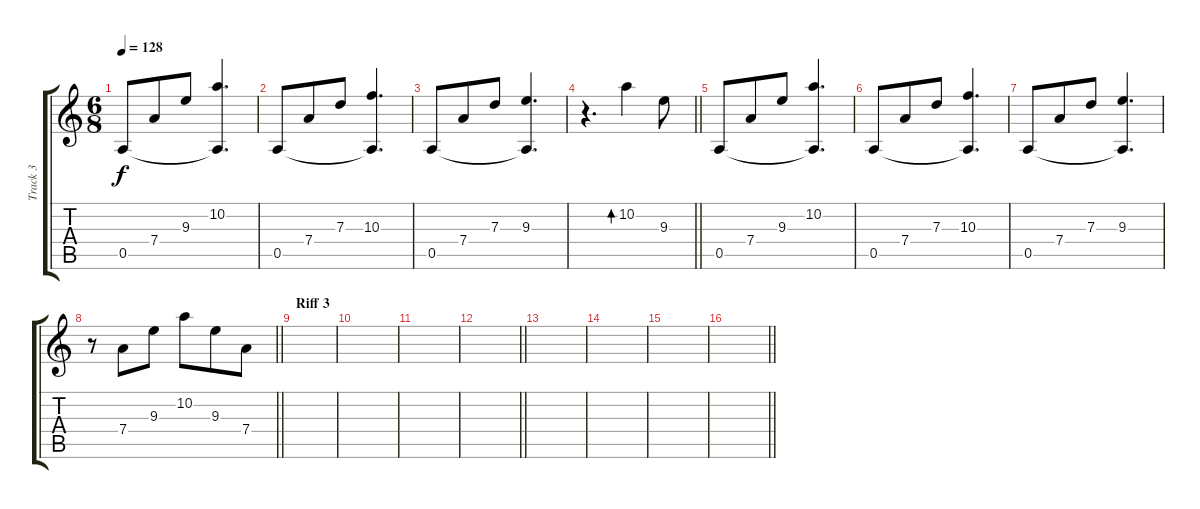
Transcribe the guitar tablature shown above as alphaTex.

\track ("Track 3" "Track 3") {instrument acousticguitarsteel}
\staff {score tabs}
\tuning (E4 B3 G3 D3 A2 E2) {hide}
\ts (6 8)
\tempo 128
\clef g2
\ks aminor
0.5.8{dy f} 7.4.8 9.3.8 (10.2 0.5{t}).4{d} |
0.5.8 7.4.8 7.3.8 (10.3 0.5{t}).4{d} |
0.5.8 7.4.8 7.3.8 (9.3 0.5{t}).4{d} |
\barLineRight lightlight
r.4{d} 10.2.4{bd 60} 9.3.8 |
0.5.8 7.4.8 9.3.8 (10.2 0.5{t}).4{d} |
0.5.8 7.4.8 7.3.8 (10.3 0.5{t}).4{d} |
0.5.8 7.4.8 7.3.8 (9.3 0.5{t}).4{d} |
\barLineRight lightlight
r.8 7.4.8 9.3.8 10.2.8 9.3.8 7.4.8 |
\section ("" "Riff 3")
|
|
|
\barLineRight lightlight
|
|
|
|
\barLineRight lightlight
